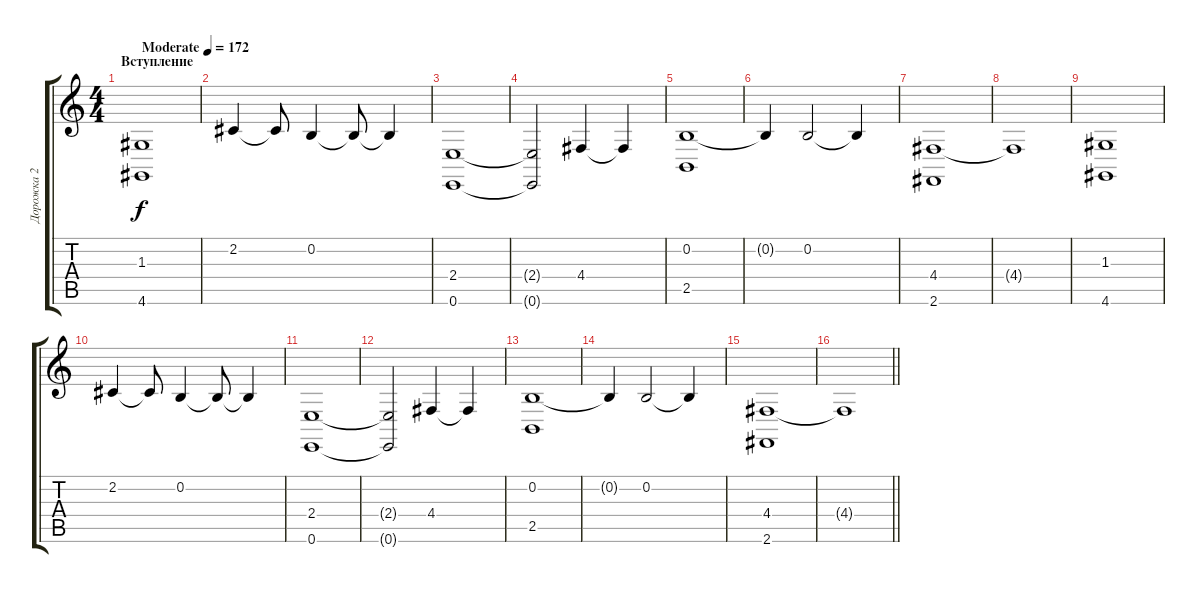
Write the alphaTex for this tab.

\track ("Дорожка 2" "Дорожка 2") {instrument acousticgrandpiano}
\staff {score tabs}
\tuning (E4 B3 G3 D3 A2 E2) {hide}
\ts (4 4)
\section ("" "Вступление")
\tempo (172 "Moderate")
\clef g2
\ks c
(1.3 4.6).1{dy f instrument acousticgrandpiano} |
2.2.4 2.2{t}.8 0.2.4 0.2{t}.8 0.2{t}.4 |
(2.4 0.6).1 |
(2.4{t} 0.6{t}).2 4.4.4 4.4{t}.4 |
(0.2 2.5).1 |
0.2{t}.4 0.2.2 0.2{t}.4 |
(4.4 2.6).1 |
4.4{t}.1 |
(1.3 4.6).1 |
2.2.4 2.2{t}.8 0.2.4 0.2{t}.8 0.2{t}.4 |
(2.4 0.6).1 |
(2.4{t} 0.6{t}).2 4.4.4 4.4{t}.4 |
(0.2 2.5).1 |
0.2{t}.4 0.2.2 0.2{t}.4 |
(4.4 2.6).1 |
\barLineRight lightlight
4.4{t}.1
